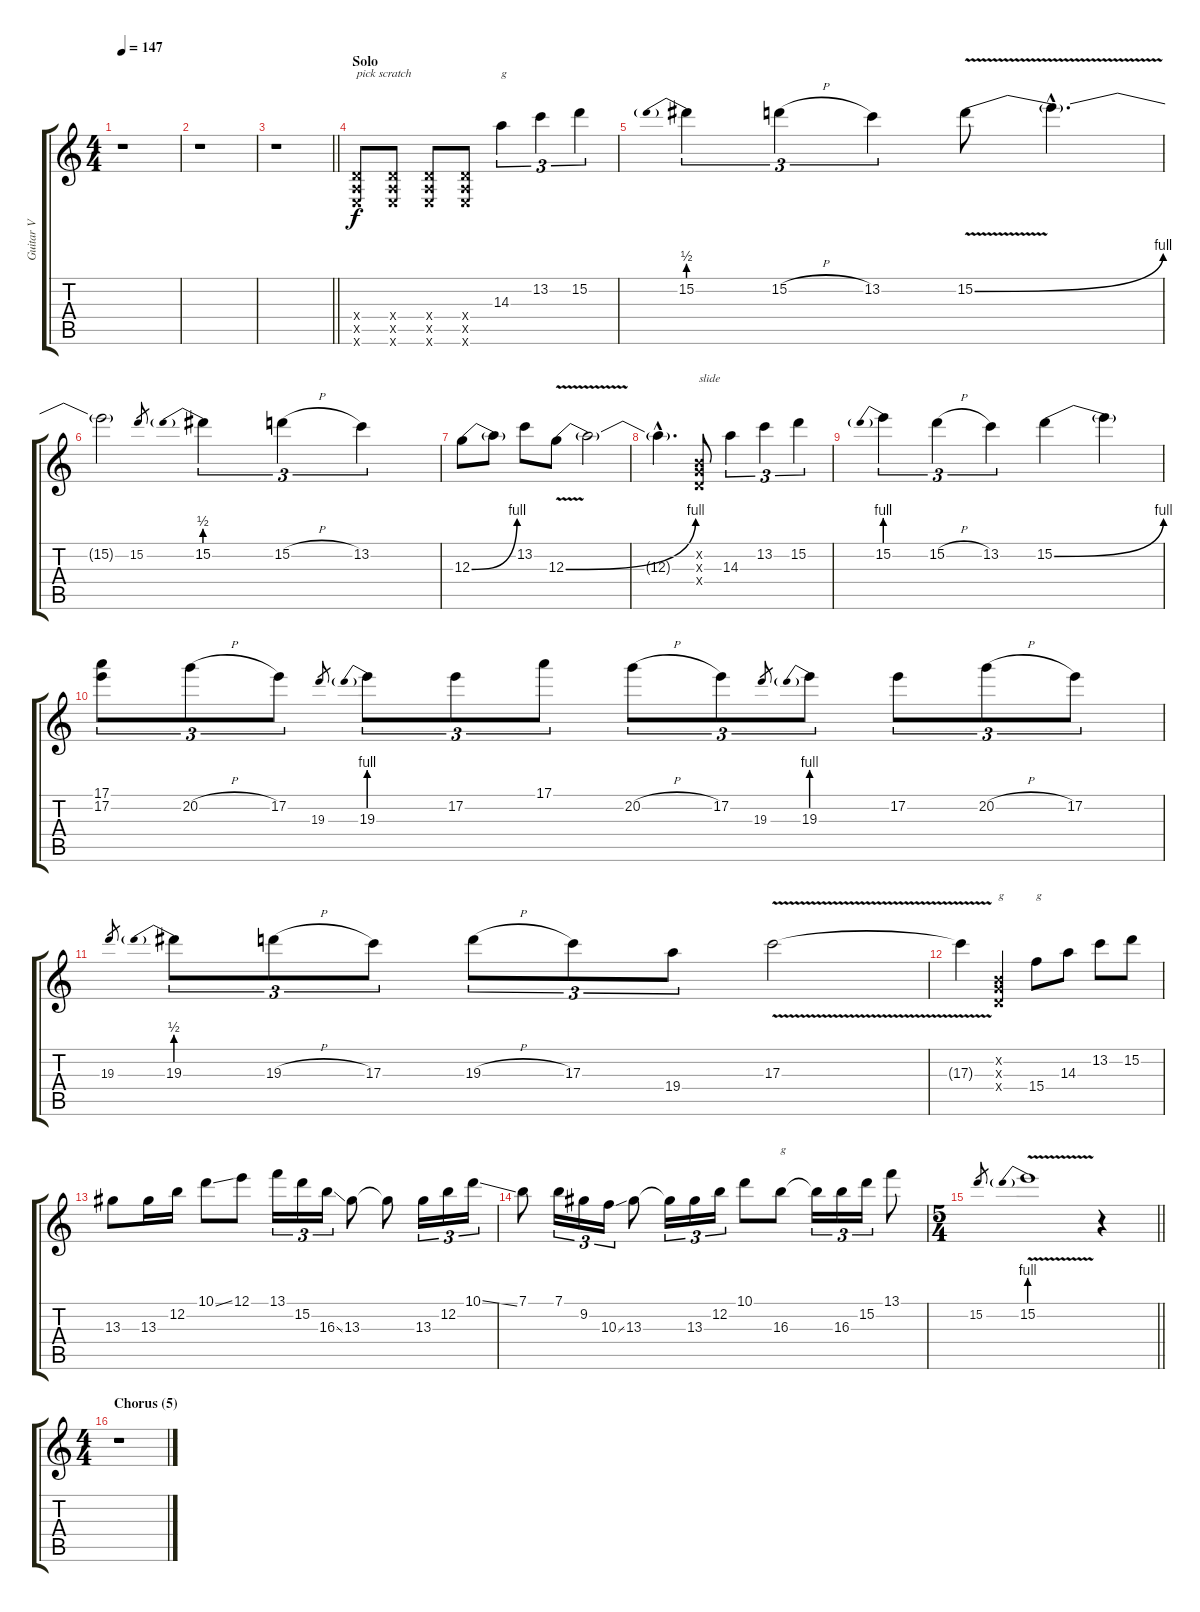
\track ("Guitar V" "Guitar V") {instrument distortionguitar}
\staff {score tabs}
\tuning (E4 B3 G3 D3 A2 E2) {hide}
\ts (4 4)
\tempo 147
\clef g2
\ks aminor
r.1{dy f} |
r.1 |
\barLineRight lightlight
r.1 |
\section ("" "Solo")
(0.4{x} 0.5{x} 0.6{x}).8{txt "pick scratch"} (0.4{x} 0.5{x} 0.6{x}).8 (0.4{x} 0.5{x} 0.6{x}).8 (0.4{x} 0.5{x} 0.6{x}).8 14.3.4{tu (3 2) txt "g"} 13.2.4{tu (3 2)} 15.2.4{tu (3 2)} |
15.2{be (prebend 0 2 60 2)}.4{tu (3 2)} 15.2{h}.4{tu (3 2)} 13.2.4{tu (3 2)} 15.2{be (bend 0 0 60 4) v}.8 15.2{hac t}.4{d} |
15.2{t}.2 15.2.8{gr} 15.2{be (prebend 0 2 60 2)}.4{tu (3 2)} 15.2{h}.4{tu (3 2)} 13.2.4{tu (3 2)} |
12.3{be (bend 0 0 60 4)}.8 12.3{t}.8 13.2.8 12.3{be (bend 0 0 60 4) v}.8 12.3{t}.2 |
12.3{hac t}.4{d} (0.2{x} 0.3{x} 0.4{x}).8{txt "slide"} 14.3.4{tu (3 2)} 13.2.4{tu (3 2)} 15.2.4{tu (3 2)} |
15.2{be (prebend 0 4 60 4)}.4{tu (3 2)} 15.2{h}.4{tu (3 2)} 13.2.4{tu (3 2)} 15.2{be (bend 0 0 60 4)}.4 15.2{t}.4 |
(17.1 17.2).8{tu (3 2)} 20.2{h}.8{tu (3 2)} 17.2.8{tu (3 2)} 19.3.8{gr} 19.3{be (prebend 0 4 60 4)}.8{tu (3 2)} 17.2.8{tu (3 2)} 17.1.8{tu (3 2)} 20.2{h}.8{tu (3 2)} 17.2.8{tu (3 2)} 19.3.8{gr} 19.3{be (prebend 0 4 60 4)}.8{tu (3 2)} 17.2.8{tu (3 2)} 20.2{h}.8{tu (3 2)} 17.2.8{tu (3 2)} |
19.3.8{gr} 19.3{be (prebend 0 2 60 2)}.8{tu (3 2)} 19.3{h}.8{tu (3 2)} 17.3.8{tu (3 2)} 19.3{h}.8{tu (3 2)} 17.3.8{tu (3 2)} 19.4.8{tu (3 2)} 17.3{v}.2 |
17.3{t}.4 (0.2{x} 0.3{x} 0.4{x}).4{txt "g"} 15.4.8{txt "g"} 14.3.8 13.2.8 15.2.8 |
13.3.8 13.3.16 12.2.16 10.1{ss}.8 12.1.8 13.1.16{tu (3 2)} 15.2.16{tu (3 2)} 16.3{ss}.16{tu (3 2)} 13.3.8 13.3{t}.8 13.3.16{tu (3 2)} 12.2.16{tu (3 2)} 10.1{ss}.16{tu (3 2)} |
7.1.8 7.1.16{tu (3 2)} 9.2.16{tu (3 2)} 10.3{ss}.16{tu (3 2)} 13.3.8 13.3{t}.16{tu (3 2)} 13.3.16{tu (3 2)} 12.2.16{tu (3 2)} 10.1.8 16.3.8{txt "g"} 16.3{t}.16{tu (3 2)} 16.3.16{tu (3 2)} 15.2.16{tu (3 2)} 13.1.8 |
\ts (5 4)
\barLineRight lightlight
15.2.8{gr} 15.2{be (prebend 0 4 60 4) v}.1 r.4 |
\ts (4 4)
\section ("" "Chorus (5)")
r.1
